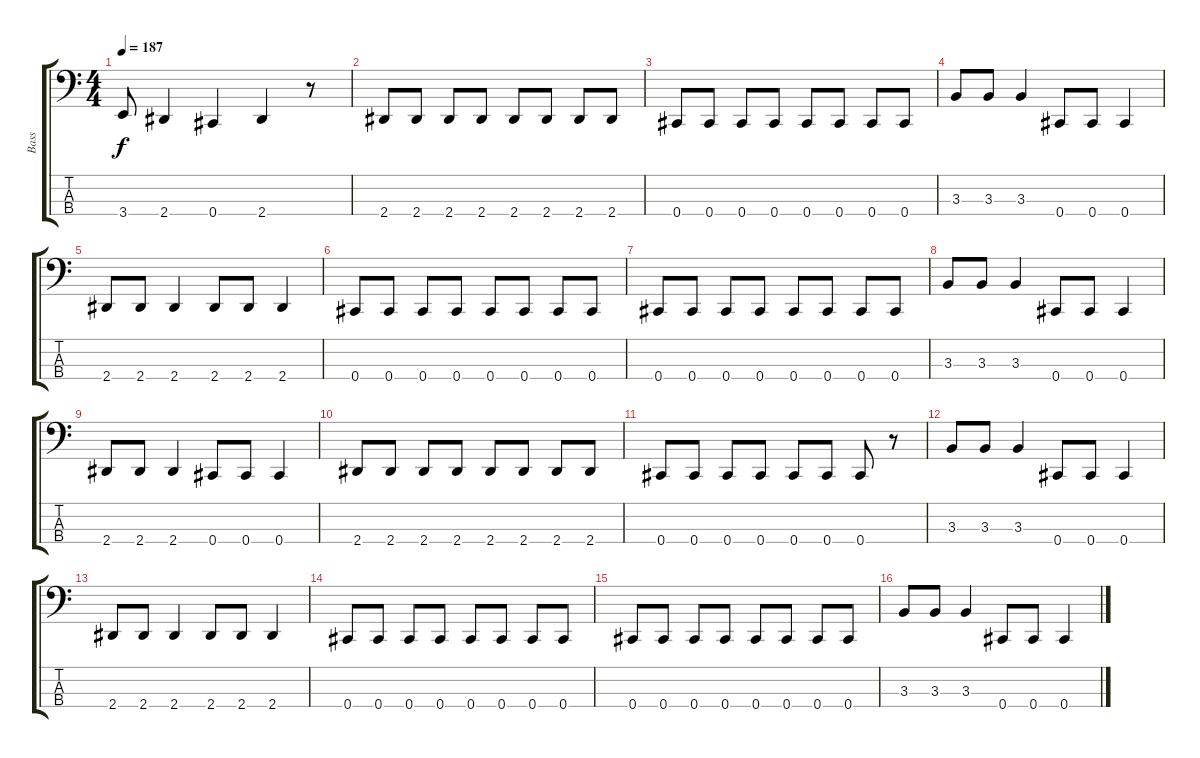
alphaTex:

\track ("Bass" "Bass") {instrument electricbassfinger}
\staff {score tabs}
\tuning (Gb2 Db2 Ab1 Db1) {hide}
\ts (4 4)
\tempo 187
\clef f4
\ks c
3.4{t}.8{dy f} 2.4.4 0.4.4 2.4.4 r.8 |
2.4.8 2.4.8 2.4.8 2.4.8 2.4.8 2.4.8 2.4.8 2.4.8 |
0.4.8 0.4.8 0.4.8 0.4.8 0.4.8 0.4.8 0.4.8 0.4.8 |
3.3.8 3.3.8 3.3.4 0.4.8 0.4.8 0.4.4 |
2.4.8 2.4.8 2.4.4 2.4.8 2.4.8 2.4.4 |
0.4.8 0.4.8 0.4.8 0.4.8 0.4.8 0.4.8 0.4.8 0.4.8 |
0.4.8 0.4.8 0.4.8 0.4.8 0.4.8 0.4.8 0.4.8 0.4.8 |
3.3.8 3.3.8 3.3.4 0.4.8 0.4.8 0.4.4 |
2.4.8 2.4.8 2.4.4 0.4.8 0.4.8 0.4.4 |
2.4.8 2.4.8 2.4.8 2.4.8 2.4.8 2.4.8 2.4.8 2.4.8 |
0.4.8 0.4.8 0.4.8 0.4.8 0.4.8 0.4.8 0.4.8 r.8 |
3.3.8 3.3.8 3.3.4 0.4.8 0.4.8 0.4.4 |
2.4.8 2.4.8 2.4.4 2.4.8 2.4.8 2.4.4 |
0.4.8 0.4.8 0.4.8 0.4.8 0.4.8 0.4.8 0.4.8 0.4.8 |
0.4.8 0.4.8 0.4.8 0.4.8 0.4.8 0.4.8 0.4.8 0.4.8 |
3.3.8 3.3.8 3.3.4 0.4.8 0.4.8 0.4.4
